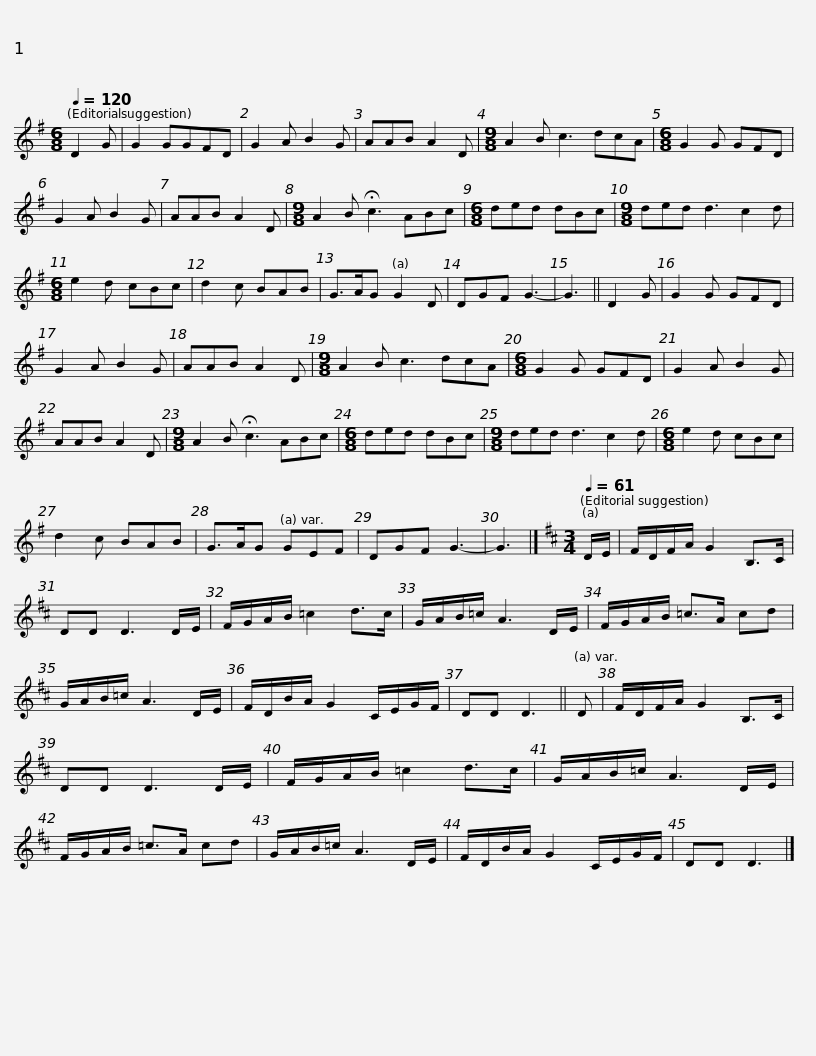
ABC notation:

X:1
L:1/8
Q:1/4=120
M:6/8
I:linebreak $
K:G
V:1 treble
V:1
 D2 G | G2 GGFD | G2 A B2 G | AAB A2 D |[M:9/8] A2 B c3 dcA |$ %5
[M:6/8] G2 G GFD | G2 A B2 G | AAB A2 D |[M:9/8] A2 B !fermata!c3 ABc |[M:6/8] ded dBc |$ %10
[M:9/8] ded d3 c2 d |[M:6/8] e2 d cBc | d2 c BAB | G>AG G2 D | DGF G3- | %15
 G3 ||$ D2 G | G2 G GFD | G2 A B2 G | AAB A2 D | %20
[M:9/8] A2 B c3 dcA |$[M:6/8] G2 G GFD | G2 A B2 G | AAB A2 D |[M:9/8] A2 B !fermata!c3 ABc | %25
[M:6/8] ded dBc |$[M:9/8] ded d3 c2 d |[M:6/8] e2 d cBc | d2 c BAB | G>AG GEF | %30
 DGF G3- | G3 |][K:D][M:3/4][Q:1/4=61] D/E/ | F/D/F/A/ G2 B,>C |$ DD D3 D/E/ | %35
 F/G/A/B/ =c2 d>c | G/A/B/=c/ A3 D/E/ |$ F/G/A/B/ =c>A cd | G/A/B/=c/ A3 D/E/ | F/D/B/A/ G2 C/E/G/F/ | %40
 DD D3 ||$ D | F/D/F/A/ G2 B,>C | DD D3 D/E/ | F/G/A/B/ =c2 d>c | %45
 G/A/B/=c/ A3 D/E/ |$ F/G/A/B/ =c>A cd | G/A/B/=c/ A3 D/E/ | F/D/B/A/ G2 C/E/G/F/ | DD D3 |] %50
